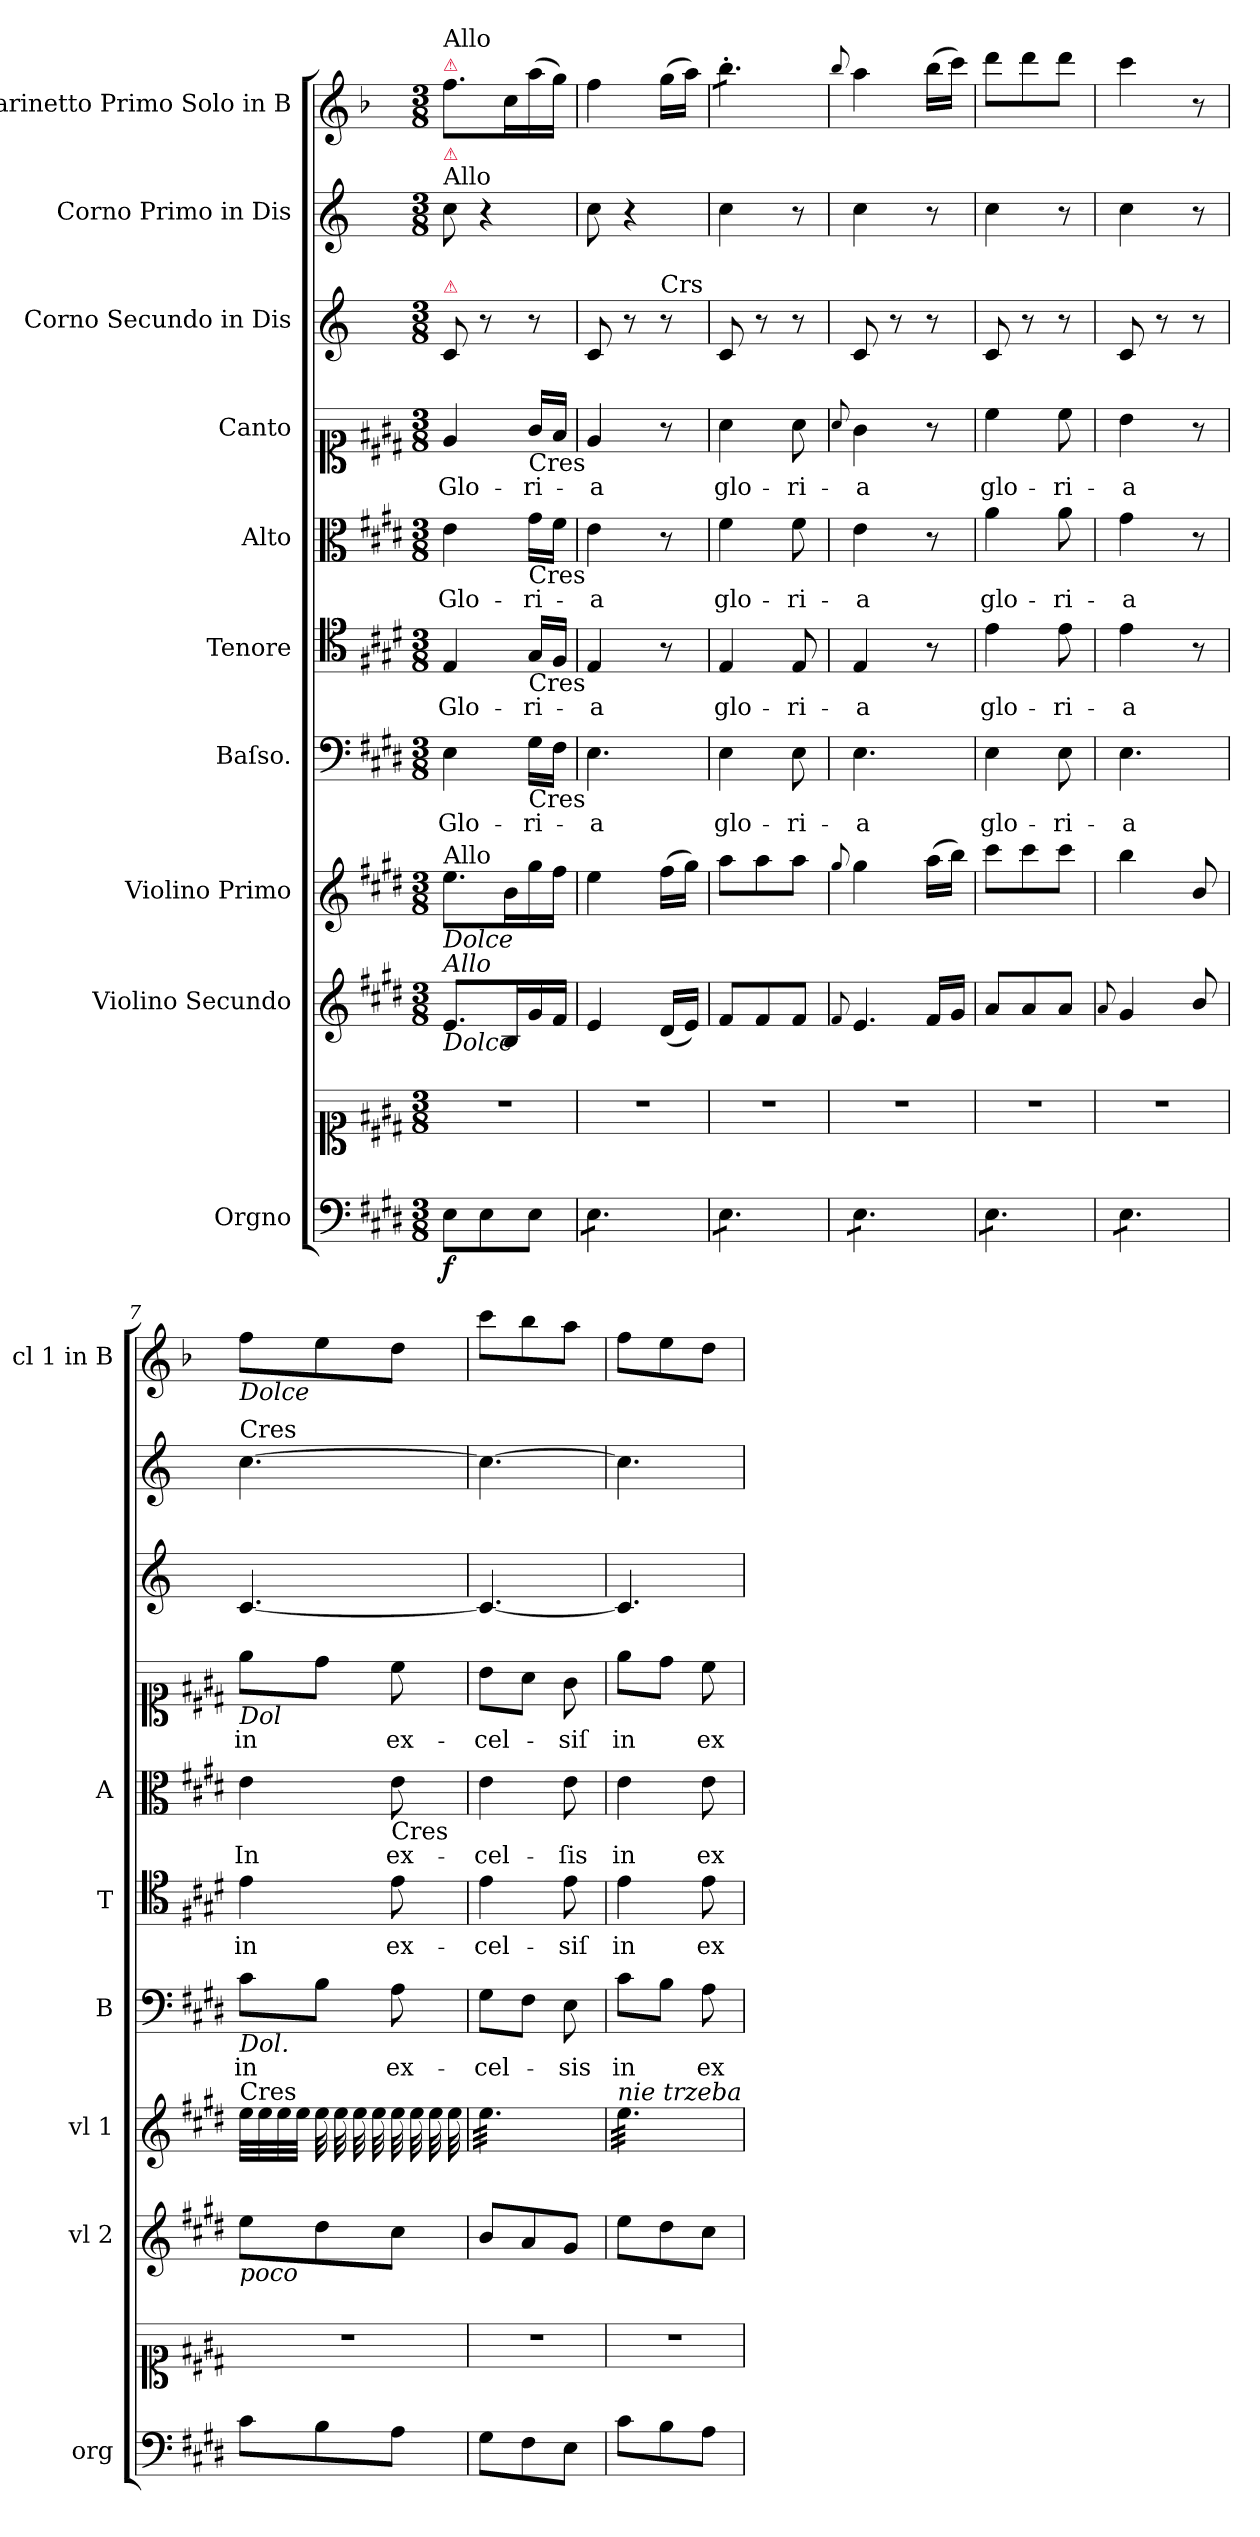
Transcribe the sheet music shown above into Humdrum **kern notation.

**kern	**kern	**dynam	**kern	**kern	**kern	**text	**kern	**text	**kern	**text	**kern	**text	**kern	**dynam	**kern	**kern	**dynam
*part10	*part10	*part10	*part9	*part8	*part7	*part7	*part6	*part6	*part5	*part5	*part4	*part4	*part3	*part3	*part2	*part1	*part1
*staff11	*staff10	*staff10/11	*staff9	*staff8	*staff7	*staff7	*staff6	*staff6	*staff5	*staff5	*staff4	*staff4	*staff3	*staff3	*staff2	*staff1	*staff1
*I"Orgno	*	*	*I"Violino Secundo	*I"Violino Primo	*I"Baſso.	*	*I"Tenore	*	*I"Alto	*	*I"Canto	*	*I"Corno Secundo in Dis	*	*I"Corno Primo in Dis	*I"Clarinetto Primo Solo in B	*
*I'org	*	*	*I'vl 2	*I'vl 1	*I'B	*	*I'T	*	*I'A	*	*	*	*	*	*	*I'cl 1 in B	*
*clefF4	*clefC1	*	*clefG2	*clefG2	*clefF4	*	*clefC4	*	*clefC3	*	*clefC1	*	*clefG2	*	*clefG2	*clefG2	*
*	*	*	*	*	*	*	*	*	*	*	*	*	*ITrd5c8	*	*ITrd5c8	*ITrd1c1	*
*k[f#c#g#d#]	*k[f#c#g#d#]	*	*k[f#c#g#d#]	*k[f#c#g#d#]	*k[f#c#g#d#]	*	*k[f#c#g#d#]	*	*k[f#c#g#d#]	*	*k[f#c#g#d#]	*	*k[f#c#g#d#]	*	*k[f#c#g#d#]	*k[f#c#g#d#]	*
*E:	*E:	*	*E:	*E:	*E:	*	*E:	*	*E:	*	*E:	*	*E:	*	*E:	*E:	*
*M3/8	*M3/8	*	*M3/8	*M3/8	*M3/8	*	*M3/8	*	*M3/8	*	*M3/8	*	*M3/8	*	*M3/8	*M3/8	*
=1	=1	=1	=1	=1	=1	=1	=1	=1	=1	=1	=1	=1	=1	=1	=1	=1	=1
!	!	!	!	!	!	!	!	!	!	!	!	!	!	!	!	!LO:TX:a:color=crimson:t=⚠	!
!	!	!	!	!	!	!	!	!	!	!	!	!	!	!	!	!LO:TX:a:t=Allo	!
!	!	!	!	!	!	!	!	!	!	!	!	!	!	!	!LO:TX:a:t=Allo	!	!
!	!	!	!	!	!	!	!	!	!	!	!	!	!	!	!LO:TX:a:color=crimson:t=⚠	!	!
!	!	!	!	!	!	!	!	!	!	!	!	!	!LO:TX:a:color=crimson:t=⚠	!	!	!	!
!	!	!	!	!LO:TX:a:t=Allo	!	!	!	!	!	!	!	!	!	!	!	!	!
!	!	!	!	!LO:TX:b:i:t=Dolce	!	!	!	!	!	!	!	!	!	!	!	!	!
!	!	!	!LO:TX:a:i:t=Allo	!	!	!	!	!	!	!	!	!	!	!	!	!	!
!	!	!	!LO:TX:b:i:t=Dolce	!	!	!	!	!	!	!	!	!	!	!	!	!	!
!	!	!LO:DY:b=2	!	!	!	!	!	!	!	!	!	!	!	!LO:DY:rj	!	!	!
8E\L	4.r	f	8.e/L	8.ee\L	4E\	Glo-	4E/	Glo-	4e\	Glo-	4e/	Glo-	8E/	fo	8e\	8.ee\L	fo
8E\	.	.	.	.	.	.	.	.	.	.	.	.	8r	.	4r	.	.
.	.	.	16B/L	16b\L	.	.	.	.	.	.	.	.	.	.	.	16b\L	.
!	!	!	!	!	!	!	!	!	!	!	!LO:TX:b:t=Cres	!	!	!	!	!	!
!	!	!	!	!	!	!	!	!	!LO:TX:b:t=Cres	!	!	!	!	!	!	!	!
!	!	!	!	!	!	!	!LO:TX:b:t=Cres	!	!	!	!	!	!	!	!	!	!
!	!	!	!	!	!LO:TX:b:t=Cres	!	!	!	!	!	!	!	!	!	!	!	!
8E\J	.	.	16g#/	16gg#\	16G#\LL	-ri-	16G#/LL	-ri-	16g#\LL	-ri-	16g#\LL	-ri-	8r	.	.	(16gg#\	.
.	.	.	16f#/JJ	16ff#\JJ	16F#\JJ	.	16F#/JJ	.	16f#\JJ	.	16f#/JJ	.	.	.	.	16ff#\JJ)	.
=2	=2	=2	=2	=2	=2	=2	=2	=2	=2	=2	=2	=2	=2	=2	=2	=2	=2
*tremolo	*	*	*	*	*	*	*	*	*	*	*	*	*	*	*	*	*
8E\L	4.r	.	4e/	4ee\	4.E\	-a	4E/	-a	4e\	-a	4e/	-a	8E/	.	8e\	4ee\	.
8E\	.	.	.	.	.	.	.	.	.	.	.	.	8r	.	4r	.	.
!	!	!	!	!	!	!	!	!	!	!	!	!	!LO:TX:t=Crs	!	!	!	!
8E\J	.	.	(16d#/LL	(16ff#\LL	.	.	8r	.	8r	.	8r	.	8r	.	.	(16ff#\LL	.
.	.	.	16e/JJ)	16gg#\JJ)	.	.	.	.	.	.	.	.	.	.	.	16gg#\JJ)	.
=3	=3	=3	=3	=3	=3	=3	=3	=3	=3	=3	=3	=3	=3	=3	=3	=3	=3
*	*	*	*	*	*	*	*	*	*	*	*	*	*	*	*	*tremolo	*
8E\L	4.r	.	8f#/L	8aa\L	4E\	glo-	4E/	glo-	4f#\	glo-	4a\	glo-	8E/	.	4e\	8aa'\L	.
8E\	.	.	8f#/	8aa\	.	.	.	.	.	.	.	.	8r	.	.	8aa'\	.
8E\J	.	.	8f#/J	8aa\J	8E\	-ri-	8E/	-ri-	8f#\	-ri-	8a\	-ri-	8r	.	8r	8aa'\J	.
*	*	*	*	*	*	*	*	*	*	*	*	*	*	*	*	*Xtremolo	*
=4	=4	=4	=4	=4	=4	=4	=4	=4	=4	=4	=4	=4	=4	=4	=4	=4	=4
.	.	.	8qqf#/	8qqgg#/	.	.	.	.	.	.	8qqa/	.	.	.	.	8qqaa/	.
!	!	!	!LO:N:vis=4.	!	!	!	!	!	!	!	!	!	!	!	!	!	!
8E\L	4.r	.	4e/	4gg#\	4.E\	-a	4E/	-a	4e\	-a	4g#\	-a	8E/	.	4e\	4gg#\	.
8E\	.	.	.	.	.	.	.	.	.	.	.	.	8r	.	.	.	.
8E\J	.	.	16f#/LL	(16aa\LL	.	.	8r	.	8r	.	8r	.	8r	.	8r	(16aa\LL	.
.	.	.	16g#/JJ	16bb\JJ)	.	.	.	.	.	.	.	.	.	.	.	16bb\JJ)	.
=5	=5	=5	=5	=5	=5	=5	=5	=5	=5	=5	=5	=5	=5	=5	=5	=5	=5
8E\L	4.r	.	8a/L	8ccc#\L	4E\	glo-	4e\	glo-	4a\	glo-	4cc#\	glo-	8E/	.	4e\	8ccc#\L	.
8E\	.	.	8a/	8ccc#\	.	.	.	.	.	.	.	.	8r	.	.	8ccc#\	.
8E\J	.	.	8a/J	8ccc#\J	8E\	-ri-	8e\	-ri-	8a\	-ri-	8cc#\	-ri-	8r	.	8r	8ccc#\J	.
=6	=6	=6	=6	=6	=6	=6	=6	=6	=6	=6	=6	=6	=6	=6	=6	=6	=6
.	.	.	8qqa/	.	.	.	.	.	.	.	.	.	.	.	.	.	.
8E\L	4.r	.	4g#/	4bb\	4.E\	-a	4e\	-a	4g#\	-a	4b\	-a	8E/	.	4e\	4bb\	.
8E\	.	.	.	.	.	.	.	.	.	.	.	.	8r	.	.	.	.
8E\J	.	.	8b/	8b/	.	.	8r	.	8r	.	8r	.	8r	.	8r	8r	.
*Xtremolo	*	*	*	*	*	*	*	*	*	*	*	*	*	*	*	*	*
=7	=7	=7	=7	=7	=7	=7	=7	=7	=7	=7	=7	=7	=7	=7	=7	=7	=7
!	!	!	!	!	!	!	!	!	!	!	!	!	!	!	!	!LO:TX:b:i:t=Dolce	!
!	!	!	!	!	!	!	!	!	!	!	!	!	!	!	!LO:TX:t=Cres	!	!
!	!	!	!	!	!	!	!	!	!	!	!LO:TX:b:i:t=Dol	!	!	!	!	!	!
!	!	!	!	!	!LO:TX:b:i:t=Dol.	!	!	!	!	!	!	!	!	!	!	!	!
!	!	!	!	!LO:TX:t=Cres	!	!	!	!	!	!	!	!	!	!	!	!	!
!	!	!	!LO:TX:b:i:t=poco	!	!	!	!	!	!	!	!	!	!	!	!	!	!
8c#\L	4.r	.	8ee\L	32ee\LLL	8c#\L	in	4e\	in	4e\	In	8ee\L	in	[4.E/	.	[4.e\	8ee\L	.
.	.	.	.	32ee\	.	.	.	.	.	.	.	.	.	.	.	.	.
.	.	.	.	32ee\	.	.	.	.	.	.	.	.	.	.	.	.	.
.	.	.	.	32ee\JJJ	.	.	.	.	.	.	.	.	.	.	.	.	.
*	*	*	*	*tremolo	*	*	*	*	*	*	*	*	*	*	*	*	*
8B\	.	.	8dd#\	32ee\	8B\J	.	.	.	.	.	8dd#\J	.	.	.	.	8dd#\	.
.	.	.	.	32ee\	.	.	.	.	.	.	.	.	.	.	.	.	.
.	.	.	.	32ee\	.	.	.	.	.	.	.	.	.	.	.	.	.
.	.	.	.	32ee\	.	.	.	.	.	.	.	.	.	.	.	.	.
!	!	!	!	!	!	!	!	!	!LO:TX:b:t=Cres	!	!	!	!	!	!	!	!
8A\J	.	.	8cc#\J	32ee\	8A\	ex-	8e\	ex-	8e\	ex-	8cc#\	ex-	.	.	.	8cc#\J	.
.	.	.	.	32ee\	.	.	.	.	.	.	.	.	.	.	.	.	.
.	.	.	.	32ee\	.	.	.	.	.	.	.	.	.	.	.	.	.
.	.	.	.	32ee\	.	.	.	.	.	.	.	.	.	.	.	.	.
=8	=8	=8	=8	=8	=8	=8	=8	=8	=8	=8	=8	=8	=8	=8	=8	=8	=8
8G#\L	4.r	.	8b\L	32ee\LLL	8G#\L	-cel-	4e\	-cel-	4e\	-cel-	8b\L	-cel-	4.E/_	.	4.e\_	8bb\L	.
.	.	.	.	32ee\	.	.	.	.	.	.	.	.	.	.	.	.	.
.	.	.	.	32ee\	.	.	.	.	.	.	.	.	.	.	.	.	.
.	.	.	.	32ee\	.	.	.	.	.	.	.	.	.	.	.	.	.
8F#\	.	.	8a/	32ee\	8F#\J	.	.	.	.	.	8a\J	.	.	.	.	8aa\	.
.	.	.	.	32ee\	.	.	.	.	.	.	.	.	.	.	.	.	.
.	.	.	.	32ee\	.	.	.	.	.	.	.	.	.	.	.	.	.
.	.	.	.	32ee\	.	.	.	.	.	.	.	.	.	.	.	.	.
8E\J	.	.	8g#/J	32ee\	8E\	-sis	8e\	-siſ	8e\	-ſis	8g#\	-siſ	.	.	.	8gg#\J	.
.	.	.	.	32ee\	.	.	.	.	.	.	.	.	.	.	.	.	.
.	.	.	.	32ee\	.	.	.	.	.	.	.	.	.	.	.	.	.
.	.	.	.	32ee\JJJ	.	.	.	.	.	.	.	.	.	.	.	.	.
=9	=9	=9	=9	=9	=9	=9	=9	=9	=9	=9	=9	=9	=9	=9	=9	=9	=9
!	!	!	!	!LO:TX:a:i:t=nie trzeba	!	!	!	!	!	!	!	!	!	!	!	!	!
8c#\L	4.r	.	8ee\L	32ee\LLL	8c#\L	in	4e\	in	4e\	in	8ee\L	in	4.E/]	.	4.e\]	8ee\L	.
.	.	.	.	32ee\	.	.	.	.	.	.	.	.	.	.	.	.	.
.	.	.	.	32ee\	.	.	.	.	.	.	.	.	.	.	.	.	.
.	.	.	.	32ee\	.	.	.	.	.	.	.	.	.	.	.	.	.
8B\	.	.	8dd#\	32ee\	8B\J	.	.	.	.	.	8dd#\J	.	.	.	.	8dd#\	.
.	.	.	.	32ee\	.	.	.	.	.	.	.	.	.	.	.	.	.
.	.	.	.	32ee\	.	.	.	.	.	.	.	.	.	.	.	.	.
.	.	.	.	32ee\	.	.	.	.	.	.	.	.	.	.	.	.	.
8A\J	.	.	8cc#\J	32ee\	8A\	ex-	8e\	ex-	8e\	ex-	8cc#\	ex-	.	.	.	8cc#\J	.
.	.	.	.	32ee\	.	.	.	.	.	.	.	.	.	.	.	.	.
.	.	.	.	32ee\	.	.	.	.	.	.	.	.	.	.	.	.	.
.	.	.	.	32ee\JJJ	.	.	.	.	.	.	.	.	.	.	.	.	.
*	*	*	*	*Xtremolo	*	*	*	*	*	*	*	*	*	*	*	*	*
=	=	=	=	=	=	=	=	=	=	=	=	=	=	=	=	=	=
*-	*-	*-	*-	*-	*-	*-	*-	*-	*-	*-	*-	*-	*-	*-	*-	*-	*-
